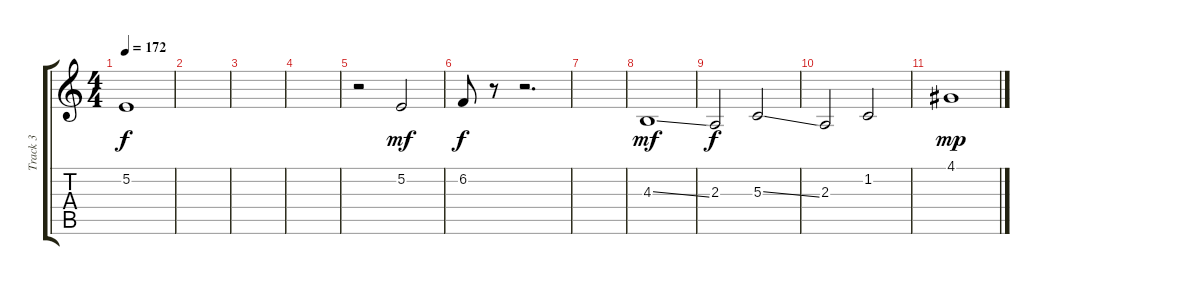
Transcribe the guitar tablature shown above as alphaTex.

\track ("Track 3" "Track 3") {instrument violin}
\staff {score tabs}
\tuning (E4 B3 G3 D3 A2 E2) {hide}
\ts (4 4)
\tempo 172
\clef g2
\ks c
5.2{t}.1{dy f} |
|
|
|
r.2 5.2.2{dy mf} |
6.2.8{dy f} r.8 r.2{d} |
|
4.3{ss}.1{dy mf} |
2.3.2{dy f} 5.3{ss}.2 |
2.3.2 1.2.2 |
4.1.1{dy mp}
